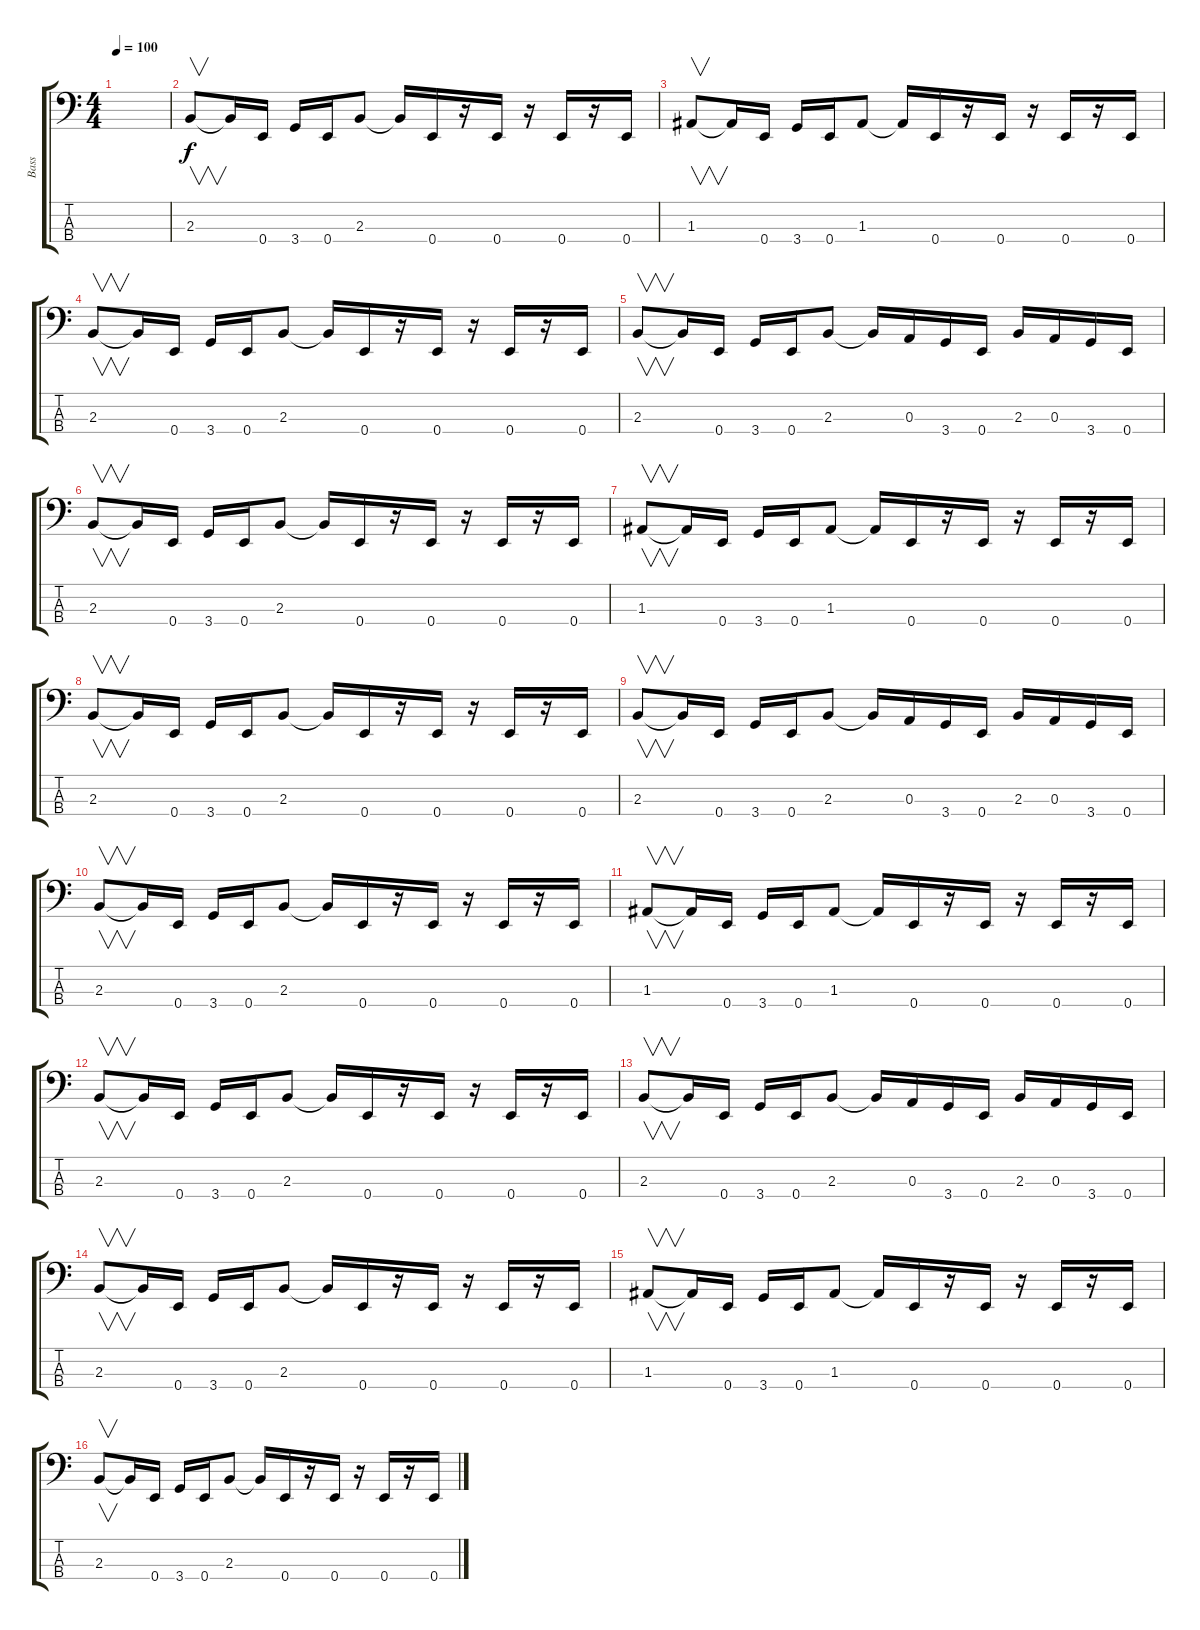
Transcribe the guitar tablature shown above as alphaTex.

\track ("Bass" "Bass") {instrument electricbassfinger}
\staff {score tabs}
\tuning (G2 D2 A1 E1) {hide}
\ts (4 4)
\tempo 100
\clef f4
\ks c
|
2.3.8{v} 2.3{t}.16 0.4.16 3.4.16 0.4.16 2.3.8 2.3{t}.16 0.4.16 r.16 0.4.16 r.16 0.4.16 r.16 0.4.16 |
1.3.8{v} 1.3{t}.16 0.4.16 3.4.16 0.4.16 1.3.8 1.3{t}.16 0.4.16 r.16 0.4.16 r.16 0.4.16 r.16 0.4.16 |
2.3.8{v} 2.3{t}.16 0.4.16 3.4.16 0.4.16 2.3.8 2.3{t}.16 0.4.16 r.16 0.4.16 r.16 0.4.16 r.16 0.4.16 |
2.3.8{v} 2.3{t}.16 0.4.16 3.4.16 0.4.16 2.3.8 2.3{t}.16 0.3.16 3.4.16 0.4.16 2.3.16 0.3.16 3.4.16 0.4.16 |
2.3.8{v} 2.3{t}.16 0.4.16 3.4.16 0.4.16 2.3.8 2.3{t}.16 0.4.16 r.16 0.4.16 r.16 0.4.16 r.16 0.4.16 |
1.3.8{v} 1.3{t}.16 0.4.16 3.4.16 0.4.16 1.3.8 1.3{t}.16 0.4.16 r.16 0.4.16 r.16 0.4.16 r.16 0.4.16 |
2.3.8{v} 2.3{t}.16 0.4.16 3.4.16 0.4.16 2.3.8 2.3{t}.16 0.4.16 r.16 0.4.16 r.16 0.4.16 r.16 0.4.16 |
2.3.8{v} 2.3{t}.16 0.4.16 3.4.16 0.4.16 2.3.8 2.3{t}.16 0.3.16 3.4.16 0.4.16 2.3.16 0.3.16 3.4.16 0.4.16 |
2.3.8{v} 2.3{t}.16 0.4.16 3.4.16 0.4.16 2.3.8 2.3{t}.16 0.4.16 r.16 0.4.16 r.16 0.4.16 r.16 0.4.16 |
1.3.8{v} 1.3{t}.16 0.4.16 3.4.16 0.4.16 1.3.8 1.3{t}.16 0.4.16 r.16 0.4.16 r.16 0.4.16 r.16 0.4.16 |
2.3.8{v} 2.3{t}.16 0.4.16 3.4.16 0.4.16 2.3.8 2.3{t}.16 0.4.16 r.16 0.4.16 r.16 0.4.16 r.16 0.4.16 |
2.3.8{v} 2.3{t}.16 0.4.16 3.4.16 0.4.16 2.3.8 2.3{t}.16 0.3.16 3.4.16 0.4.16 2.3.16 0.3.16 3.4.16 0.4.16 |
2.3.8{v} 2.3{t}.16 0.4.16 3.4.16 0.4.16 2.3.8 2.3{t}.16 0.4.16 r.16 0.4.16 r.16 0.4.16 r.16 0.4.16 |
1.3.8{v} 1.3{t}.16 0.4.16 3.4.16 0.4.16 1.3.8 1.3{t}.16 0.4.16 r.16 0.4.16 r.16 0.4.16 r.16 0.4.16 |
2.3.8{v} 2.3{t}.16 0.4.16 3.4.16 0.4.16 2.3.8 2.3{t}.16 0.4.16 r.16 0.4.16 r.16 0.4.16 r.16 0.4.16
